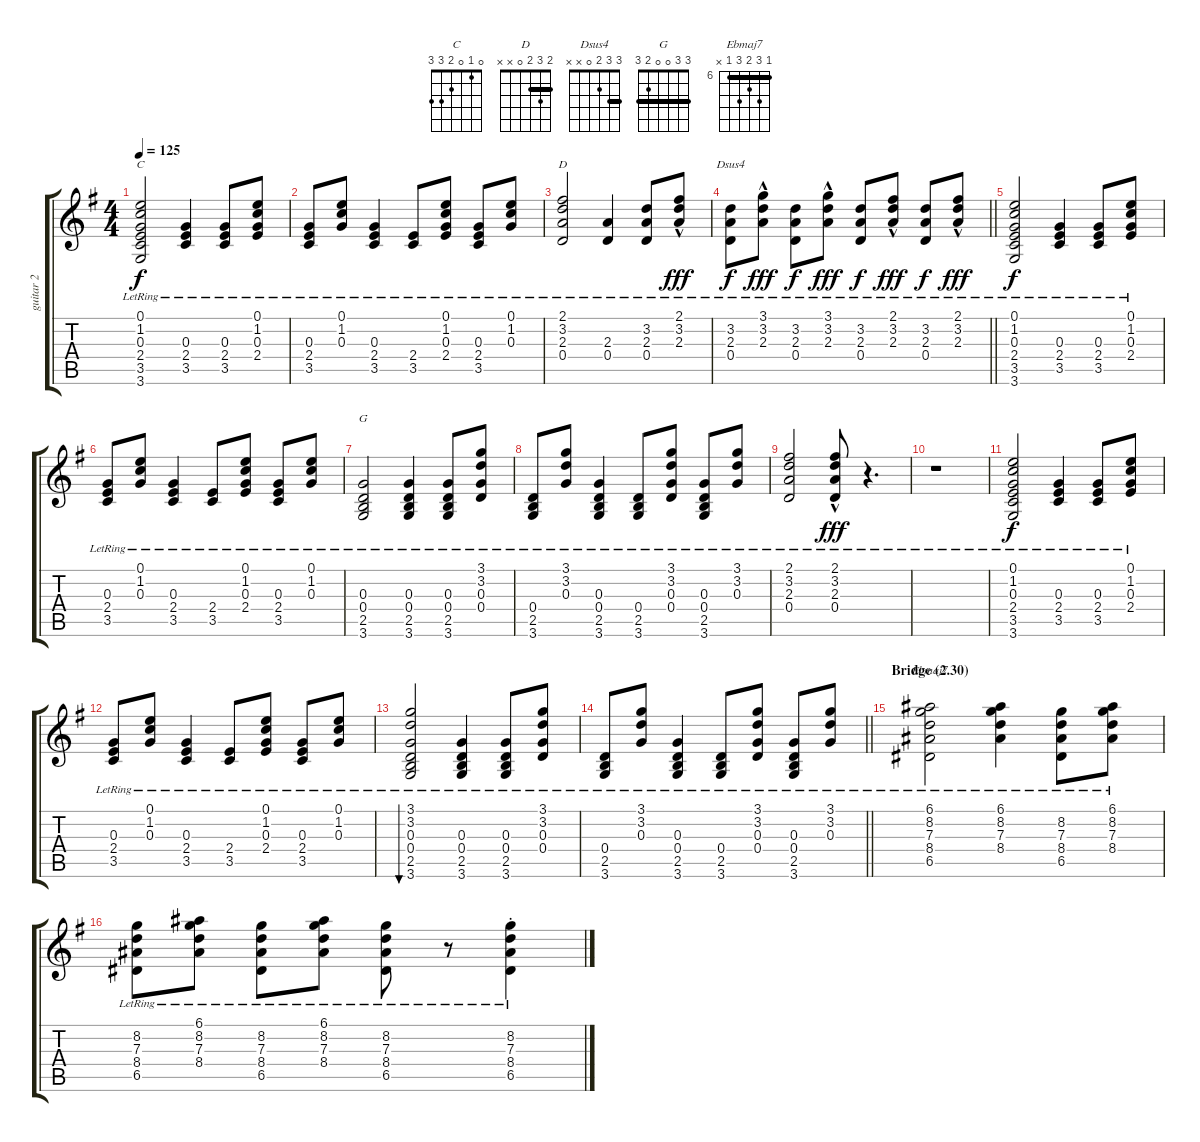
\track ("guitar 2" "guitar 2") {instrument acousticguitarnylon}
\staff {score tabs}
\tuning (E4 B3 G3 D3 A2 E2) {hide}
\chord ("C" 0 1 0 2 3 3)
\chord ("D" 2 3 2 0 x x) {barre 2}
\chord ("Dsus4" 3 3 2 0 x x) {barre 3}
\chord ("G" 3 3 0 0 2 3) {barre 3}
\chord ("Ebmaj7" 6 8 7 8 6 x) {firstfret 6 barre 6}
\ts (4 4)
\tempo 125
\clef g2
\ks g
(0.1{lr} 1.2{lr} 0.3{lr} 2.4{lr} 3.5{lr} 3.6{lr}).2{ch "C" dy f} (0.3{lr} 2.4{lr} 3.5{lr}).4 (0.3{lr} 2.4{lr} 3.5{lr}).8 (0.1{lr} 1.2{lr} 0.3{lr} 2.4{lr}).8 |
(0.3{lr} 2.4{lr} 3.5{lr}).8 (0.1{lr} 1.2{lr} 0.3{lr}).8 (0.3{lr} 2.4{lr} 3.5{lr}).4 (2.4{lr} 3.5{lr}).8 (0.1{lr} 1.2{lr} 0.3{lr} 2.4{lr}).8 (0.3{lr} 2.4{lr} 3.5{lr}).8 (0.1{lr} 1.2{lr} 0.3{lr}).8 |
(2.1{lr} 3.2{lr} 2.3{lr} 0.4{lr}).2{ch "D"} (2.3{lr} 0.4{lr}).4 (3.2{lr} 2.3{lr} 0.4{lr}).8 (2.1{hac lr} 3.2{hac lr} 2.3{hac lr}).8{dy fff} |
\barLineRight lightlight
(3.2{lr} 2.3{lr} 0.4{lr}).8{ch "Dsus4" dy f} (3.1{hac lr} 3.2{hac lr} 2.3{hac lr}).8{dy fff} (3.2{lr} 2.3{lr} 0.4{lr}).8{dy f} (3.1{hac lr} 3.2{hac lr} 2.3{hac lr}).8{dy fff} (3.2{lr} 2.3{lr} 0.4{lr}).8{dy f} (2.1{hac lr} 3.2{hac lr} 2.3{hac lr}).8{dy fff} (3.2{lr} 2.3{lr} 0.4{lr}).8{dy f} (2.1{hac lr} 3.2{hac lr} 2.3{hac lr}).8{dy fff} |
(0.1{lr} 1.2{lr} 0.3{lr} 2.4{lr} 3.5{lr} 3.6{lr}).2{dy f} (0.3{lr} 2.4{lr} 3.5{lr}).4 (0.3{lr} 2.4{lr} 3.5{lr}).8 (0.1{lr} 1.2{lr} 0.3{lr} 2.4{lr}).8 |
(0.3{lr} 2.4{lr} 3.5{lr}).8 (0.1{lr} 1.2{lr} 0.3{lr}).8 (0.3{lr} 2.4{lr} 3.5{lr}).4 (2.4{lr} 3.5{lr}).8 (0.1{lr} 1.2{lr} 0.3{lr} 2.4{lr}).8 (0.3{lr} 2.4{lr} 3.5{lr}).8 (0.1{lr} 1.2{lr} 0.3{lr}).8 |
(0.3{lr} 0.4{lr} 2.5{lr} 3.6{lr}).2{ch "G"} (0.3{lr} 0.4{lr} 2.5{lr} 3.6{lr}).4 (0.3{lr} 0.4{lr} 2.5{lr} 3.6{lr}).8 (3.1{lr} 3.2{lr} 0.3{lr} 0.4{lr}).8 |
(0.4{lr} 2.5{lr} 3.6{lr}).8 (3.1{lr} 3.2{lr} 0.3{lr}).8 (0.3{lr} 0.4{lr} 2.5{lr} 3.6{lr}).4 (0.4{lr} 2.5{lr} 3.6{lr}).8 (3.1{lr} 3.2{lr} 0.3{lr} 0.4{lr}).8 (0.3{lr} 0.4{lr} 2.5{lr} 3.6{lr}).8 (3.1{lr} 3.2{lr} 0.3{lr}).8 |
(2.1{lr} 3.2{lr} 2.3{lr} 0.4{lr}).2 (2.1{hac lr} 3.2{hac lr} 2.3{hac lr} 0.4{hac lr}).8{dy fff} r.4{d} |
r.1 |
(0.1{lr} 1.2{lr} 0.3{lr} 2.4{lr} 3.5{lr} 3.6{lr}).2{dy f} (0.3{lr} 2.4{lr} 3.5{lr}).4 (0.3{lr} 2.4{lr} 3.5{lr}).8 (0.1{lr} 1.2{lr} 0.3{lr} 2.4{lr}).8 |
(0.3{lr} 2.4{lr} 3.5{lr}).8 (0.1{lr} 1.2{lr} 0.3{lr}).8 (0.3{lr} 2.4{lr} 3.5{lr}).4 (2.4{lr} 3.5{lr}).8 (0.1{lr} 1.2{lr} 0.3{lr} 2.4{lr}).8 (0.3{lr} 2.4{lr} 3.5{lr}).8 (0.1{lr} 1.2{lr} 0.3{lr}).8 |
(3.1{lr} 3.2{lr} 0.3{lr} 0.4{lr} 2.5{lr} 3.6{lr}).2{bu 30} (0.3{lr} 0.4{lr} 2.5{lr} 3.6{lr}).4 (0.3{lr} 0.4{lr} 2.5{lr} 3.6{lr}).8 (3.1{lr} 3.2{lr} 0.3{lr} 0.4{lr}).8 |
\barLineRight lightlight
(0.4{lr} 2.5{lr} 3.6{lr}).8 (3.1{lr} 3.2{lr} 0.3{lr}).8 (0.3{lr} 0.4{lr} 2.5{lr} 3.6{lr}).4 (0.4{lr} 2.5{lr} 3.6{lr}).8 (3.1{lr} 3.2{lr} 0.3{lr} 0.4{lr}).8 (0.3{lr} 0.4{lr} 2.5{lr} 3.6{lr}).8 (3.1{lr} 3.2{lr} 0.3{lr}).8 |
\section ("" "Bridge (2.30)")
(6.1{lr} 8.2{lr} 7.3{lr} 8.4{lr} 6.5{lr}).2{ch "Ebmaj7"} (6.1{lr} 8.2{lr} 7.3{lr} 8.4{lr}).4 (8.2{lr} 7.3{lr} 8.4{lr} 6.5{lr}).8 (6.1{lr} 8.2{lr} 7.3{lr} 8.4{lr}).8 |
(8.2{lr} 7.3{lr} 8.4{lr} 6.5{lr}).8 (6.1{lr} 8.2{lr} 7.3{lr} 8.4{lr}).8 (8.2{lr} 7.3{lr} 8.4{lr} 6.5{lr}).8 (6.1{lr} 8.2{lr} 7.3{lr} 8.4{lr}).8 (8.2{lr} 7.3{lr} 8.4{lr} 6.5{lr}).8 r.8 (8.2{st lr} 7.3{st lr} 8.4{st lr} 6.5{st lr}).4
